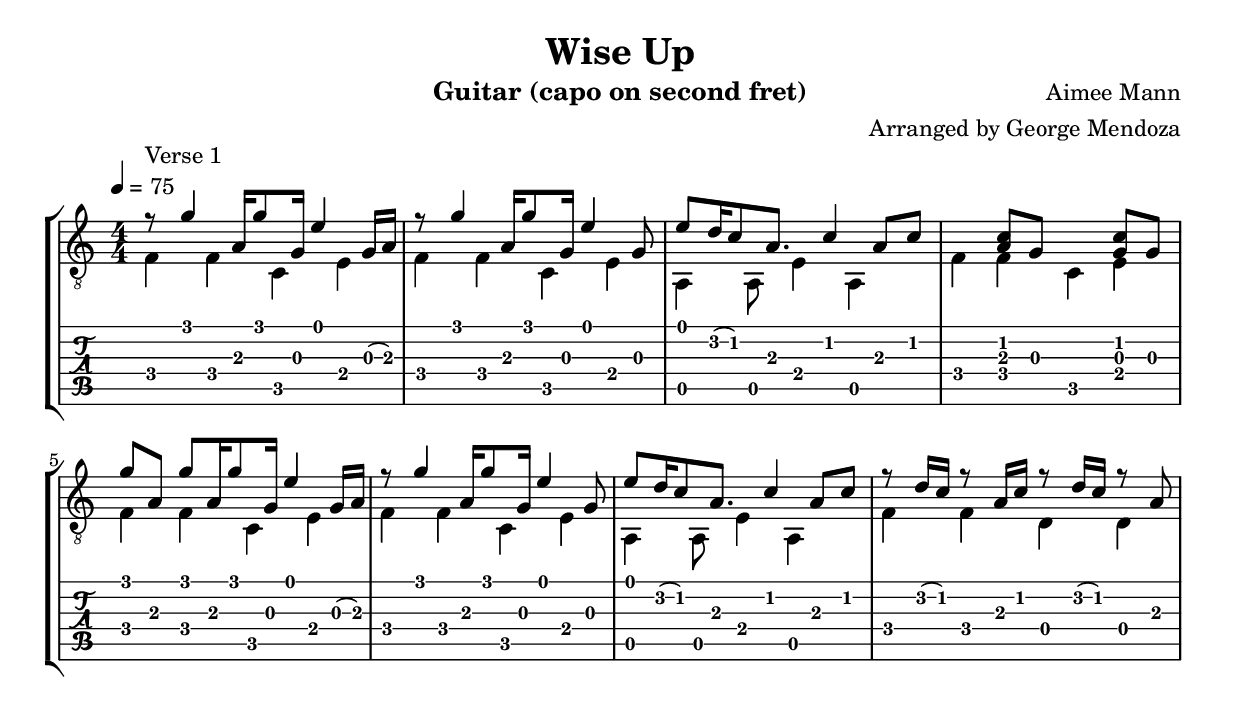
\version "2.12.3"
\include "english.ly"

\paper {
 indent = #0
}

\header {
  title = "Wise Up"
  composer = "Aimee Mann"
  arranger = "Arranged by George Mendoza"
  instrument = "Guitar (capo on second fret)"
}

%-----------------------------------------------------------------------
% Bars

vOneBarBeganIt = { \skip 4 <a\3 c'\2 >8 <g\3>8 \skip 4 <g\3 c'\2 >8 <g\3>8 }
vTwoBarBeganIt = { <f\4>4 <f\4>4 <c\5>4 <e\4>4 }

vOneBarItsNot = { r8 <g'\1>4 <a\3>16 <g'\1>8 <g\3>16 <e'\1>4 <g\3>16( <a\3>16) }
vTwoBarItsNot = { <f\4>4 <f\4>4 <c\5>4 <e\4>4 }

vOneBarItThough = { r8 <d'\2>16( <c'\2>16) r8 <a\3>16 <c'\2>16 r8 <d'\2>16( <c'\2>16) r8 <a\3>8 }
vTwoBarItThough = { <f\4>4 <f\4>4 <d\4>4 <d\4>4 }

vOneBarWhatYouThought = { r8 <g'\1>4 <a\3>16 <g'\1>8 <g\3>16 <e'\1>4 <g\3>8 }
vTwoBarWhatYouThought = { <f\4>4 <f\4>4 <c\5>4 <e\4>4 }

vOneBarWhenYouFirst = { <e'\1>8 <d'\2>16( <c'\2>8) <a\3>8. <c'\2>4 <a\3>8 <c'\2>8 }
vTwoBarWhenYouFirst = { <a,\5>4 <a,\5>8 <e\4>4 <a,\5>4 \skip 8 }

vOneBarYouGot = { <g'\1>8 <a\3>8 <g'\1>8 <a\3>16 <g'\1>8 <g\3>16 <e'\1>4 <g\3>16( <a\3>16) }
vTwoBarYouGot = { <f\4>4 <f\4>4 <c\5>4 <e\4>4 }


%-----------------------------------------------------------------------
% Lines

vOneLineVerseOneLineTwo = { \vOneBarYouGot \vOneBarWhatYouThought \vOneBarWhenYouFirst \vOneBarItThough \break }
vTwoLineVerseOneLineTwo = { \vTwoBarYouGot \vTwoBarWhatYouThought \vTwoBarWhenYouFirst \vTwoBarItThough \break }

vOneLineVerseOneLineOne = { \vOneBarItsNot \vOneBarWhatYouThought \vOneBarWhenYouFirst \vOneBarBeganIt \break }
vTwoLineVerseOneLineOne = { \vTwoBarItsNot \vTwoBarWhatYouThought \vTwoBarWhenYouFirst \vTwoBarBeganIt \break }


%-----------------------------------------------------------------------
% Stanzas

vOneStanzaVerseOne = { \vOneLineVerseOneLineOne \vOneLineVerseOneLineTwo }
vTwoStanzaVerseOne = { \vTwoLineVerseOneLineOne \vTwoLineVerseOneLineTwo }


%-----------------------------------------------------------------------
% Scores

vOneScoreTabOneScoreOne = { \vOneStanzaVerseOne }
vTwoScoreTabOneScoreOne = { \vTwoStanzaVerseOne }


%-----------------------------------------------------------------------
% Voices

vOne = { \vOneScoreTabOneScoreOne }

vTwo = { \vTwoScoreTabOneScoreOne }


%-----------------------------------------------------------------------
% Stanza Headings

stanzaHeadings = {
  r1^"Verse 1" r r r r r r r
}

%-----------------------------------------------------------------------

\score {
  \new StaffGroup <<
    \new Staff <<
      \tempo 4 = 75
      \clef "treble_8"

      \new Voice \with { \remove Rest_engraver } {
        \stanzaHeadings
      }

      \new Voice {
        \voiceOne
        \vOne
      }
      \new Voice {
        \voiceTwo
        \vTwo
      }
    >>

    \new TabStaff <<
      \new TabVoice {
        \slurUp
        \vOne
      }
      \new TabVoice {
        \slurUp
        \vTwo
      }
    >>
  >>

  \layout {
    \context { \Staff
      \override TimeSignature #'style = #'numbered
      \override StringNumber #'transparent = ##t
    }
    \context { \TabStaff
      \override TimeSignature #'style = #'numbered
    }
    \context { \Voice
      \remove Slur_engraver
    }
    \context { \TabVoice
      \remove Dots_engraver
      \remove Stem_engraver
      \remove Rest_engraver
    }
  }
}

% showLastLength = R1*4
\score {
  \new Staff \with {midiInstrument = #"acoustic guitar (nylon)"} <<
    \tempo 4 = 75
    \clef "treble_8"

    \new Voice {
      \unfoldRepeats {
        \vOne
      }
    }
    \new Voice {
      \unfoldRepeats {
        \vTwo
      }
    }
  >>

  \midi {}
}
